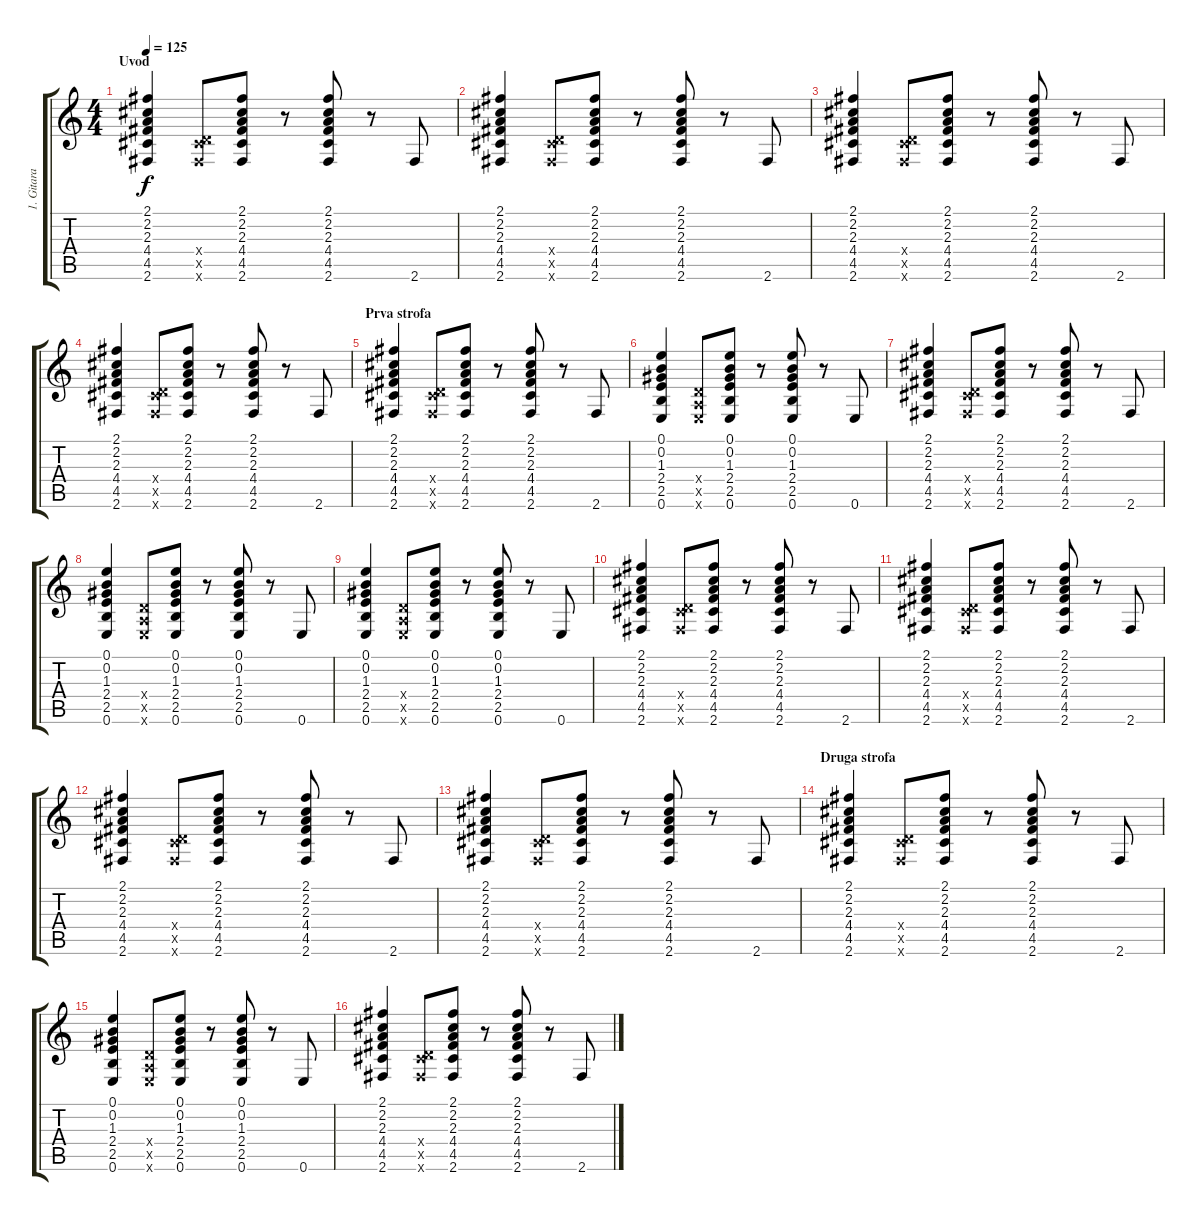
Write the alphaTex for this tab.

\track ("1. Gitara" "1. Gitara") {instrument acousticguitarnylon}
\staff {score tabs}
\tuning (E4 B3 G3 D3 A2 E2) {hide}
\ts (4 4)
\section ("" "Uvod")
\tempo 125
\clef g2
\ks c
(2.1 2.2 2.3 4.4 4.5 2.6).4{dy f instrument acousticguitarnylon} (0.4{x} 4.5{x} 2.6{x}).8 (2.1 2.2 2.3 4.4 4.5 2.6).8 r.8 (2.1 2.2 2.3 4.4 4.5 2.6).8 r.8 2.6.8 |
(2.1 2.2 2.3 4.4 4.5 2.6).4 (0.4{x} 4.5{x} 2.6{x}).8 (2.1 2.2 2.3 4.4 4.5 2.6).8 r.8 (2.1 2.2 2.3 4.4 4.5 2.6).8 r.8 2.6.8 |
(2.1 2.2 2.3 4.4 4.5 2.6).4 (0.4{x} 4.5{x} 2.6{x}).8 (2.1 2.2 2.3 4.4 4.5 2.6).8 r.8 (2.1 2.2 2.3 4.4 4.5 2.6).8 r.8 2.6.8 |
(2.1 2.2 2.3 4.4 4.5 2.6).4 (0.4{x} 4.5{x} 2.6{x}).8 (2.1 2.2 2.3 4.4 4.5 2.6).8 r.8 (2.1 2.2 2.3 4.4 4.5 2.6).8 r.8 2.6.8 |
\section ("" "Prva strofa")
(2.1 2.2 2.3 4.4 4.5 2.6).4 (0.4{x} 4.5{x} 2.6{x}).8 (2.1 2.2 2.3 4.4 4.5 2.6).8 r.8 (2.1 2.2 2.3 4.4 4.5 2.6).8 r.8 2.6.8 |
(0.1 0.2 1.3 2.4 2.5 0.6).4 (0.4{x} 0.5{x} 0.6{x}).8 (0.1 0.2 1.3 2.4 2.5 0.6).8 r.8 (0.1 0.2 1.3 2.4 2.5 0.6).8 r.8 0.6.8 |
(2.1 2.2 2.3 4.4 4.5 2.6).4 (0.4{x} 4.5{x} 2.6{x}).8 (2.1 2.2 2.3 4.4 4.5 2.6).8 r.8 (2.1 2.2 2.3 4.4 4.5 2.6).8 r.8 2.6.8 |
(0.1 0.2 1.3 2.4 2.5 0.6).4 (0.4{x} 0.5{x} 0.6{x}).8 (0.1 0.2 1.3 2.4 2.5 0.6).8 r.8 (0.1 0.2 1.3 2.4 2.5 0.6).8 r.8 0.6.8 |
(0.1 0.2 1.3 2.4 2.5 0.6).4 (0.4{x} 0.5{x} 0.6{x}).8 (0.1 0.2 1.3 2.4 2.5 0.6).8 r.8 (0.1 0.2 1.3 2.4 2.5 0.6).8 r.8 0.6.8 |
(2.1 2.2 2.3 4.4 4.5 2.6).4 (0.4{x} 4.5{x} 2.6{x}).8 (2.1 2.2 2.3 4.4 4.5 2.6).8 r.8 (2.1 2.2 2.3 4.4 4.5 2.6).8 r.8 2.6.8 |
(2.1 2.2 2.3 4.4 4.5 2.6).4 (0.4{x} 4.5{x} 2.6{x}).8 (2.1 2.2 2.3 4.4 4.5 2.6).8 r.8 (2.1 2.2 2.3 4.4 4.5 2.6).8 r.8 2.6.8 |
(2.1 2.2 2.3 4.4 4.5 2.6).4 (0.4{x} 4.5{x} 2.6{x}).8 (2.1 2.2 2.3 4.4 4.5 2.6).8 r.8 (2.1 2.2 2.3 4.4 4.5 2.6).8 r.8 2.6.8 |
(2.1 2.2 2.3 4.4 4.5 2.6).4 (0.4{x} 4.5{x} 2.6{x}).8 (2.1 2.2 2.3 4.4 4.5 2.6).8 r.8 (2.1 2.2 2.3 4.4 4.5 2.6).8 r.8 2.6.8 |
\section ("" "Druga strofa")
(2.1 2.2 2.3 4.4 4.5 2.6).4 (0.4{x} 4.5{x} 2.6{x}).8 (2.1 2.2 2.3 4.4 4.5 2.6).8 r.8 (2.1 2.2 2.3 4.4 4.5 2.6).8 r.8 2.6.8 |
(0.1 0.2 1.3 2.4 2.5 0.6).4 (0.4{x} 0.5{x} 0.6{x}).8 (0.1 0.2 1.3 2.4 2.5 0.6).8 r.8 (0.1 0.2 1.3 2.4 2.5 0.6).8 r.8 0.6.8 |
(2.1 2.2 2.3 4.4 4.5 2.6).4 (0.4{x} 4.5{x} 2.6{x}).8 (2.1 2.2 2.3 4.4 4.5 2.6).8 r.8 (2.1 2.2 2.3 4.4 4.5 2.6).8 r.8 2.6.8
